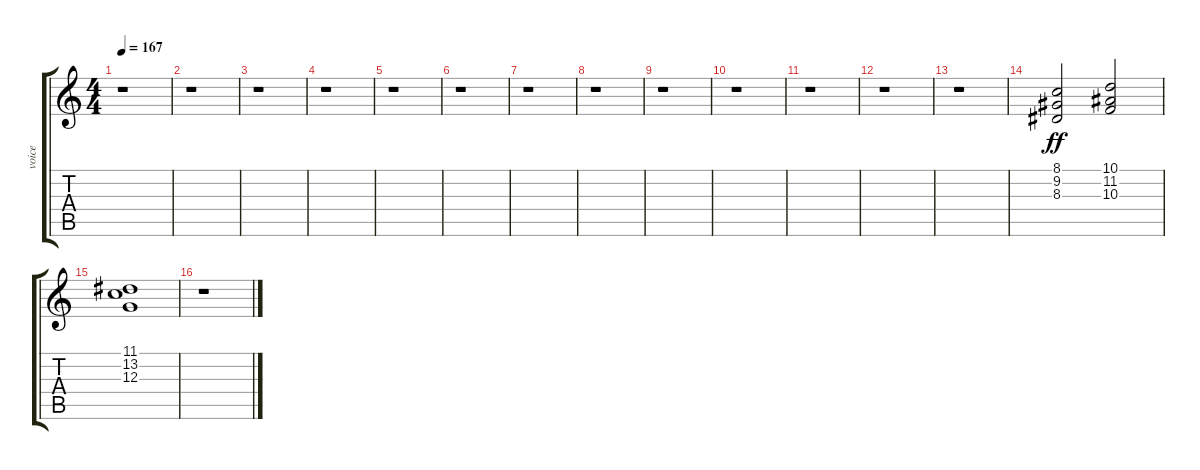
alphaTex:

\track ("voice" "voice") {instrument choiraahs}
\staff {score tabs}
\tuning (E4 B3 G3 D3 A2 E2) {hide}
\ts (4 4)
\tempo 167
\clef g2
\ks c
r.1{dy fff} |
r.1 |
r.1 |
r.1 |
r.1 |
r.1 |
r.1 |
r.1 |
r.1 |
r.1 |
r.1 |
r.1 |
r.1 |
(8.1 9.2 8.3).2{dy ff volume 14} (10.1 11.2 10.3).2 |
(11.1 13.2 12.3).1 |
r.1
